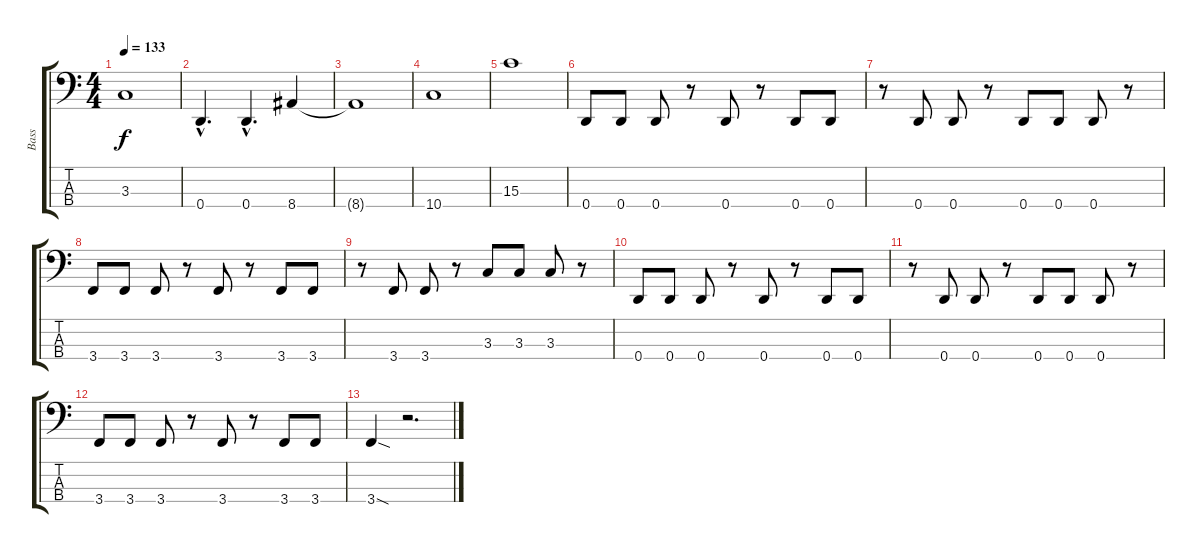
\track ("Bass" "Bass") {instrument electricbasspick}
\staff {score tabs}
\tuning (G2 D2 A1 D1) {hide}
\ts (4 4)
\tempo 133
\clef f4
\ks c
3.3{t}.1{dy f} |
0.4{hac}.4{d} 0.4{hac}.4{d} 8.4.4 |
8.4{t}.1 |
10.4.1 |
15.3.1 |
0.4.8 0.4.8 0.4.8 r.8 0.4.8 r.8 0.4.8 0.4.8 |
r.8 0.4.8 0.4.8 r.8 0.4.8 0.4.8 0.4.8 r.8 |
3.4.8 3.4.8 3.4.8 r.8 3.4.8 r.8 3.4.8 3.4.8 |
r.8 3.4.8 3.4.8 r.8 3.3.8 3.3.8 3.3.8 r.8 |
0.4.8 0.4.8 0.4.8 r.8 0.4.8 r.8 0.4.8 0.4.8 |
r.8 0.4.8 0.4.8 r.8 0.4.8 0.4.8 0.4.8 r.8 |
3.4.8 3.4.8 3.4.8 r.8 3.4.8 r.8 3.4.8 3.4.8 |
3.4{sod}.4 r.2{d}
